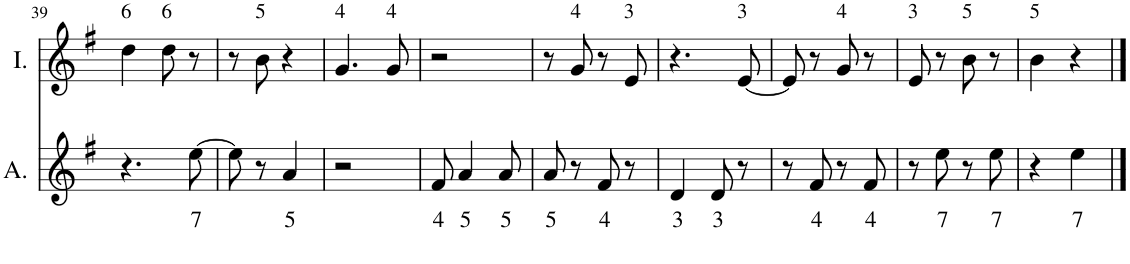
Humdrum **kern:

**kern	**text	**kern
*part2	*part2	*part1
*staff2	*staff2	*staff1
*I"Arca	*	*I"Ira
*I'A.	*	*I'I.
!!LO:PB:g=z
*clefG2	*	*clefG2
*k[f#]	*	*k[f#]
*M2/4	*	*M2/4
=39	=39	=39
!	!	!LO:TX:a:t=6
4.r	.	4dd\
!	!	!LO:TX:a:t=6
.	.	8dd\
!	!LO:LY:b	!
[8ee\	7	8r
=40	=40	=40
8ee\]	.	8r
!	!	!LO:TX:a:t=5
8r	.	8b\
!	!LO:LY:b	!
4a/	5	4r
=41	=41	=41
!	!	!LO:TX:a:t=4
2r	.	4.g/
!	!	!LO:TX:a:t=4
.	.	8g/
=42	=42	=42
!	!LO:LY:b	!
8f#/	4	2r
!	!LO:LY:b	!
4a/	5	.
!	!LO:LY:b	!
8a/	5	.
=43	=43	=43
!	!LO:LY:b	!
8a/	5	8r
!	!	!LO:TX:a:t=4
8r	.	8g/
!	!LO:LY:b	!
8f#/	4	8r
!	!	!LO:TX:a:t=3
8r	.	8e/
=44	=44	=44
!	!LO:LY:b	!
4d/	3	4.r
!	!LO:LY:b	!
8d/	3	.
!	!	!LO:TX:a:t=3
8r	.	[8e/
=45	=45	=45
8r	.	8e/]
!	!LO:LY:b	!
8f#/	4	8r
!	!	!LO:TX:a:t=4
8r	.	8g/
!	!LO:LY:b	!
8f#/	4	8r
=46	=46	=46
!	!	!LO:TX:a:t=3
8r	.	8e/
!	!LO:LY:b	!
8ee\	7	8r
!	!	!LO:TX:a:t=5
8r	.	8b\
!	!LO:LY:b	!
8ee\	7	8r
=47	=47	=47
!	!	!LO:TX:a:t=5
4r	.	4b\
!	!LO:LY:b	!
4ee\	7	4r
==	==	==
*-	*-	*-
